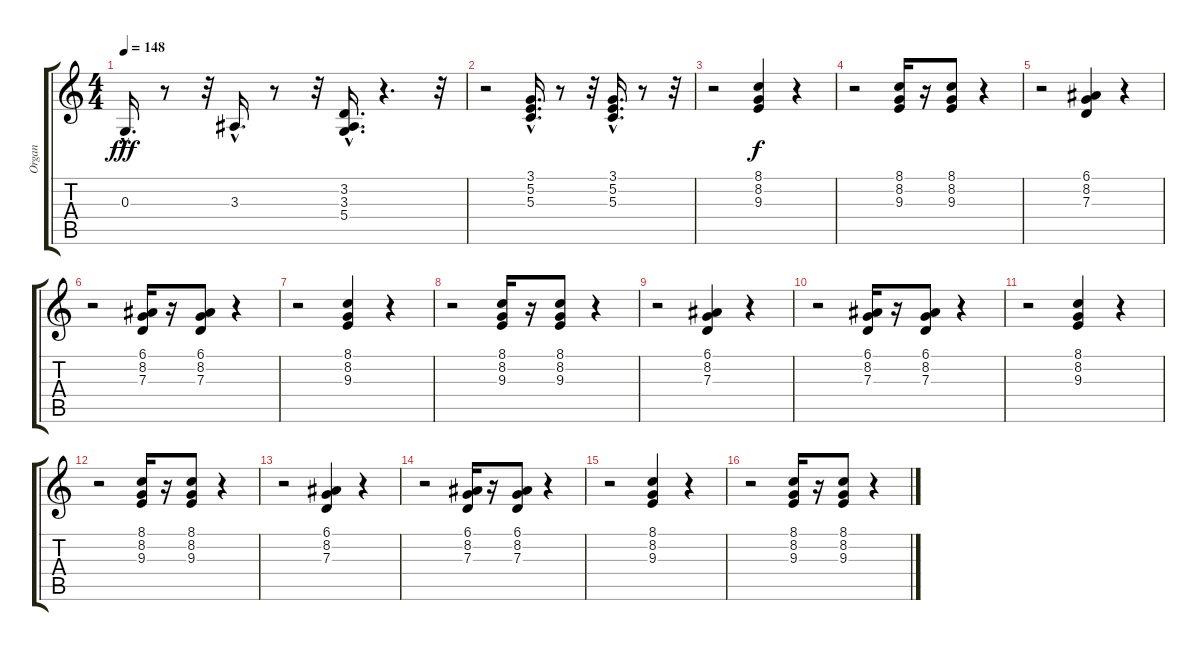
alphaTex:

\track ("Organ" "Organ") {instrument drawbarorgan}
\staff {score tabs}
\tuning (E4 B3 G3 D3 A2 E2) {hide}
\ts (4 4)
\tempo 148
\clef g2
\ks c
0.3{hac}.16{d dy fff} r.8 r.32 3.3{hac}.16{d} r.8 r.32 (3.2{hac} 3.3{hac} 5.4{hac}).16{d} r.4{d} r.32 |
r.2 (3.1{hac} 5.2{hac} 5.3{hac}).16{d} r.8 r.32 (3.1{hac} 5.2{hac} 5.3{hac}).16{d} r.8 r.32 |
r.2 (8.1 8.2 9.3).4{dy f} r.4 |
r.2 (8.1 8.2 9.3).16 r.16 (8.1 8.2 9.3).8 r.4 |
r.2 (6.1 8.2 7.3).4 r.4 |
r.2 (6.1 8.2 7.3).16 r.16 (6.1 8.2 7.3).8 r.4 |
r.2 (8.1 8.2 9.3).4 r.4 |
r.2 (8.1 8.2 9.3).16 r.16 (8.1 8.2 9.3).8 r.4 |
r.2 (6.1 8.2 7.3).4 r.4 |
r.2 (6.1 8.2 7.3).16 r.16 (6.1 8.2 7.3).8 r.4 |
r.2 (8.1 8.2 9.3).4 r.4 |
r.2 (8.1 8.2 9.3).16 r.16 (8.1 8.2 9.3).8 r.4 |
r.2 (6.1 8.2 7.3).4 r.4 |
r.2 (6.1 8.2 7.3).16 r.16 (6.1 8.2 7.3).8 r.4 |
r.2 (8.1 8.2 9.3).4 r.4 |
r.2 (8.1 8.2 9.3).16 r.16 (8.1 8.2 9.3).8 r.4
